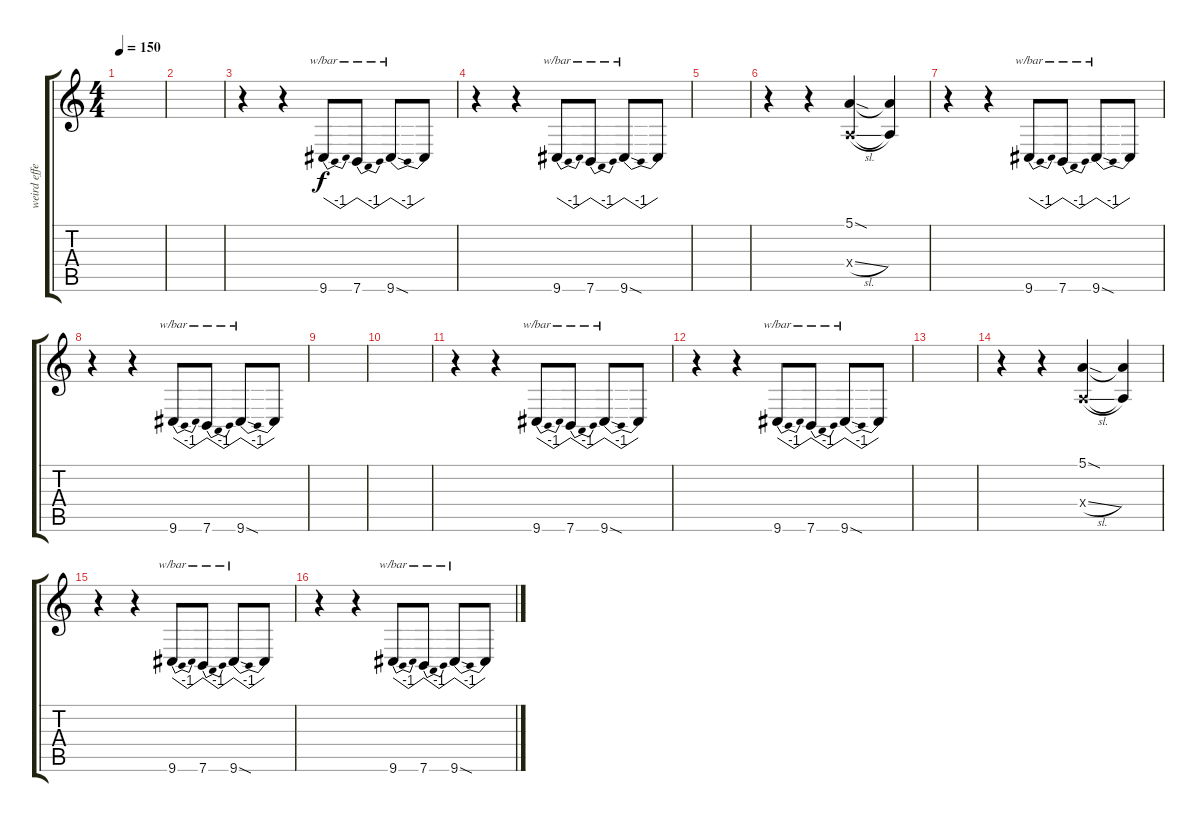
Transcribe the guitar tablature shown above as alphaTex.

\track ("weird effects" "weird effe") {instrument synthvoice}
\staff {score tabs}
\tuning (E4 B3 G3 D3 A2 E2) {hide}
\ts (4 4)
\tempo 150
\clef g2
\ks c
|
|
r.4 r.4 9.6.8{tbe (dip default 0 0 30 -4 60 0)} 7.6.8{tbe (dip default 0 0 30 -4 60 0)} 9.6{sod}.8{tbe (dip default 0 0 30 -4 60 0)} 9.6{t}.8 |
r.4 r.4 9.6.8{tbe (dip default 0 0 30 -4 60 0)} 7.6.8{tbe (dip default 0 0 30 -4 60 0)} 9.6{sod}.8{tbe (dip default 0 0 30 -4 60 0)} 9.6{t}.8 |
|
r.4 r.4 (5.1{sod} 7.4{sl x}).4 (5.1{t} 7.4{t}).4 |
r.4 r.4 9.6.8{tbe (dip default 0 0 30 -4 60 0)} 7.6.8{tbe (dip default 0 0 30 -4 60 0)} 9.6{sod}.8{tbe (dip default 0 0 30 -4 60 0)} 9.6{t}.8 |
r.4 r.4 9.6.8{tbe (dip default 0 0 30 -4 60 0)} 7.6.8{tbe (dip default 0 0 30 -4 60 0)} 9.6{sod}.8{tbe (dip default 0 0 30 -4 60 0)} 9.6{t}.8 |
|
|
r.4 r.4 9.6.8{tbe (dip default 0 0 30 -4 60 0)} 7.6.8{tbe (dip default 0 0 30 -4 60 0)} 9.6{sod}.8{tbe (dip default 0 0 30 -4 60 0)} 9.6{t}.8 |
r.4 r.4 9.6.8{tbe (dip default 0 0 30 -4 60 0)} 7.6.8{tbe (dip default 0 0 30 -4 60 0)} 9.6{sod}.8{tbe (dip default 0 0 30 -4 60 0)} 9.6{t}.8 |
|
r.4 r.4 (5.1{sod} 7.4{sl x}).4 (5.1{t} 7.4{t}).4 |
r.4 r.4 9.6.8{tbe (dip default 0 0 30 -4 60 0)} 7.6.8{tbe (dip default 0 0 30 -4 60 0)} 9.6{sod}.8{tbe (dip default 0 0 30 -4 60 0)} 9.6{t}.8 |
r.4 r.4 9.6.8{tbe (dip default 0 0 30 -4 60 0)} 7.6.8{tbe (dip default 0 0 30 -4 60 0)} 9.6{sod}.8{tbe (dip default 0 0 30 -4 60 0)} 9.6{t}.8
